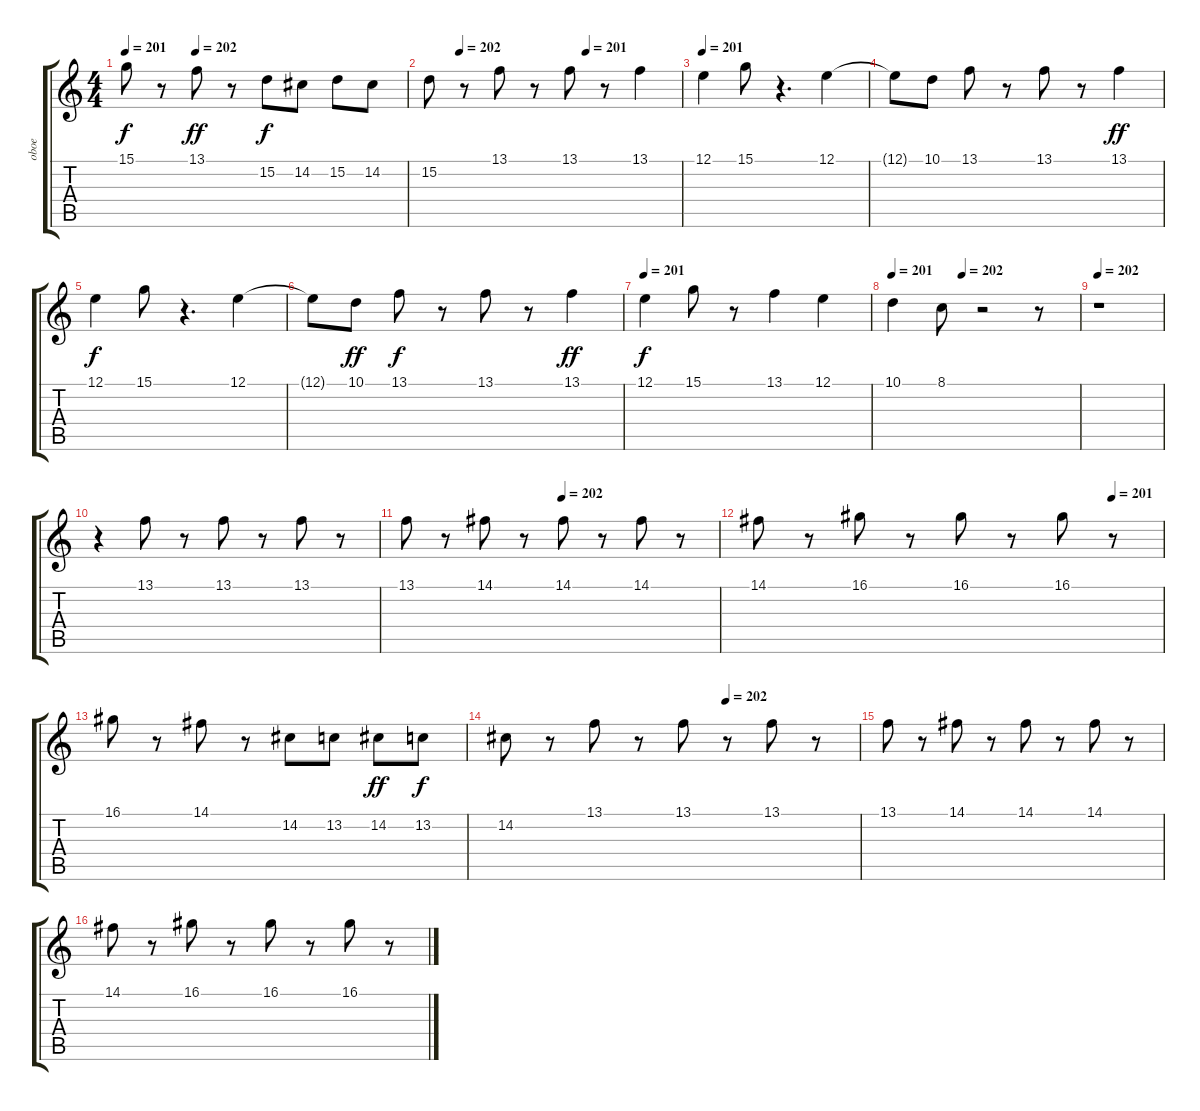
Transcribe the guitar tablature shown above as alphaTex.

\track ("oboe" "oboe") {instrument oboe}
\staff {score tabs}
\tuning (E4 B3 G3 D3 A2 E2) {hide}
\ts (4 4)
\tempo 201
\tempo (202 0.25)
\clef g2
\ks c
15.1.8{dy f} r.8 13.1.8{dy ff} r.8 15.2.8{dy f} 14.2.8 15.2.8 14.2.8 |
\tempo (202 0.125)
\tempo (201 0.625)
15.2.8 r.8 13.1.8 r.8 13.1.8 r.8 13.1.4 |
\tempo 201
12.1.4 15.1.8 r.4{d} 12.1.4 |
12.1{t}.8 10.1.8 13.1.8 r.8 13.1.8 r.8 13.1.4{dy ff} |
12.1.4{dy f} 15.1.8 r.4{d} 12.1.4 |
12.1{t}.8 10.1.8{dy ff} 13.1.8{dy f} r.8 13.1.8 r.8 13.1.4{dy ff} |
\tempo 201
12.1.4{dy f} 15.1.8 r.8 13.1.4 12.1.4 |
\tempo 201
\tempo (202 0.375)
10.1.4 8.1.8 r.2 r.8 |
\tempo 202
r.1 |
r.4 13.1.8 r.8 13.1.8 r.8 13.1.8 r.8 |
\tempo (202 0.5)
13.1.8 r.8 14.1.8 r.8 14.1.8 r.8 14.1.8 r.8 |
\tempo (201 0.875)
14.1.8 r.8 16.1.8 r.8 16.1.8 r.8 16.1.8 r.8 |
16.1.8 r.8 14.1.8 r.8 14.2.8 13.2.8 14.2.8{dy ff} 13.2.8{dy f} |
\tempo (202 0.625)
14.2.8 r.8 13.1.8 r.8 13.1.8 r.8 13.1.8 r.8 |
13.1.8 r.8 14.1.8 r.8 14.1.8 r.8 14.1.8 r.8 |
14.1.8 r.8 16.1.8 r.8 16.1.8 r.8 16.1.8 r.8
